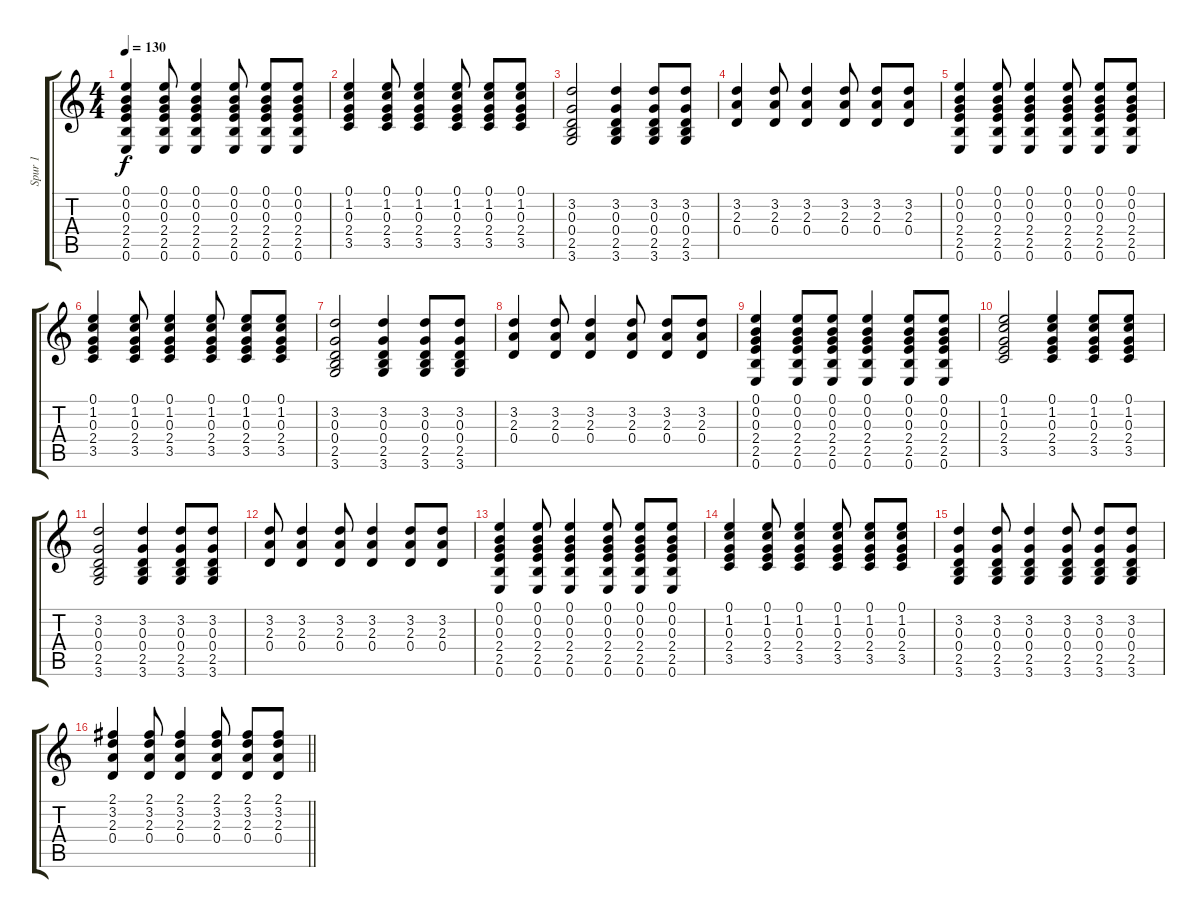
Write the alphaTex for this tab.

\track ("Spur 1" "Spur 1") {instrument overdrivenguitar}
\staff {score tabs}
\tuning (E4 B3 G3 D3 A2 E2) {hide}
\ts (4 4)
\tempo 130
\clef g2
\ks c
(0.1 0.2 0.3 2.4 2.5 0.6).4{dy f} (0.1 0.2 0.3 2.4 2.5 0.6).8 (0.1 0.2 0.3 2.4 2.5 0.6).4 (0.1 0.2 0.3 2.4 2.5 0.6).8 (0.1 0.2 0.3 2.4 2.5 0.6).8 (0.1 0.2 0.3 2.4 2.5 0.6).8 |
(0.1 1.2 0.3 2.4 3.5).4 (0.1 1.2 0.3 2.4 3.5).8 (0.1 1.2 0.3 2.4 3.5).4 (0.1 1.2 0.3 2.4 3.5).8 (0.1 1.2 0.3 2.4 3.5).8 (0.1 1.2 0.3 2.4 3.5).8 |
(3.2 0.3 0.4 2.5 3.6).2 (3.2 0.3 0.4 2.5 3.6).4 (3.2 0.3 0.4 2.5 3.6).8 (3.2 0.3 0.4 2.5 3.6).8 |
(3.2 2.3 0.4).4 (3.2 2.3 0.4).8 (3.2 2.3 0.4).4 (3.2 2.3 0.4).8 (3.2 2.3 0.4).8 (3.2 2.3 0.4).8 |
(0.1 0.2 0.3 2.4 2.5 0.6).4 (0.1 0.2 0.3 2.4 2.5 0.6).8 (0.1 0.2 0.3 2.4 2.5 0.6).4 (0.1 0.2 0.3 2.4 2.5 0.6).8 (0.1 0.2 0.3 2.4 2.5 0.6).8 (0.1 0.2 0.3 2.4 2.5 0.6).8 |
(0.1 1.2 0.3 2.4 3.5).4 (0.1 1.2 0.3 2.4 3.5).8 (0.1 1.2 0.3 2.4 3.5).4 (0.1 1.2 0.3 2.4 3.5).8 (0.1 1.2 0.3 2.4 3.5).8 (0.1 1.2 0.3 2.4 3.5).8 |
(3.2 0.3 0.4 2.5 3.6).2 (3.2 0.3 0.4 2.5 3.6).4 (3.2 0.3 0.4 2.5 3.6).8 (3.2 0.3 0.4 2.5 3.6).8 |
(3.2 2.3 0.4).4 (3.2 2.3 0.4).8 (3.2 2.3 0.4).4 (3.2 2.3 0.4).8 (3.2 2.3 0.4).8 (3.2 2.3 0.4).8 |
(0.1 0.2 0.3 2.4 2.5 0.6).4 (0.1 0.2 0.3 2.4 2.5 0.6).8 (0.1 0.2 0.3 2.4 2.5 0.6).8 (0.1 0.2 0.3 2.4 2.5 0.6).4 (0.1 0.2 0.3 2.4 2.5 0.6).8 (0.1 0.2 0.3 2.4 2.5 0.6).8 |
(0.1 1.2 0.3 2.4 3.5).2 (0.1 1.2 0.3 2.4 3.5).4 (0.1 1.2 0.3 2.4 3.5).8 (0.1 1.2 0.3 2.4 3.5).8 |
(3.2 0.3 0.4 2.5 3.6).2 (3.2 0.3 0.4 2.5 3.6).4 (3.2 0.3 0.4 2.5 3.6).8 (3.2 0.3 0.4 2.5 3.6).8 |
(3.2 2.3 0.4).8 (3.2 2.3 0.4).4 (3.2 2.3 0.4).8 (3.2 2.3 0.4).4 (3.2 2.3 0.4).8 (3.2 2.3 0.4).8 |
(0.1 0.2 0.3 2.4 2.5 0.6).4 (0.1 0.2 0.3 2.4 2.5 0.6).8 (0.1 0.2 0.3 2.4 2.5 0.6).4 (0.1 0.2 0.3 2.4 2.5 0.6).8 (0.1 0.2 0.3 2.4 2.5 0.6).8 (0.1 0.2 0.3 2.4 2.5 0.6).8 |
(0.1 1.2 0.3 2.4 3.5).4 (0.1 1.2 0.3 2.4 3.5).8 (0.1 1.2 0.3 2.4 3.5).4 (0.1 1.2 0.3 2.4 3.5).8 (0.1 1.2 0.3 2.4 3.5).8 (0.1 1.2 0.3 2.4 3.5).8 |
(3.2 0.3 0.4 2.5 3.6).4 (3.2 0.3 0.4 2.5 3.6).8 (3.2 0.3 0.4 2.5 3.6).4 (3.2 0.3 0.4 2.5 3.6).8 (3.2 0.3 0.4 2.5 3.6).8 (3.2 0.3 0.4 2.5 3.6).8 |
\barLineRight lightlight
(2.1 3.2 2.3 0.4).4 (2.1 3.2 2.3 0.4).8 (2.1 3.2 2.3 0.4).4 (2.1 3.2 2.3 0.4).8 (2.1 3.2 2.3 0.4).8 (2.1 3.2 2.3 0.4).8
